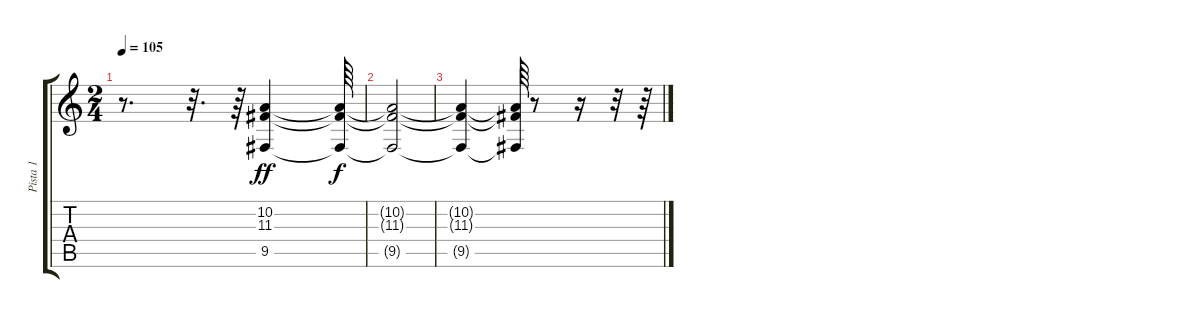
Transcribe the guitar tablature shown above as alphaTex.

\track ("Pista 1" "Pista 1") {instrument brightacousticpiano}
\staff {score tabs}
\tuning (E4 B3 G3 D3 A2 E2) {hide}
\ts (2 4)
\tempo 105
\clef g2
\ks c
r.8{d dy f} r.32{d} r.64 (10.2 11.3 9.5).4{dy ff} (10.2{t} 11.3{t} 9.5{t}).64{dy f} |
(10.2{t} 11.3{t} 9.5{t}).2 |
(10.2{t} 11.3{t} 9.5{t}).4 (10.2{t} 11.3{t} 9.5{t}).64 r.8 r.16 r.32 r.64
